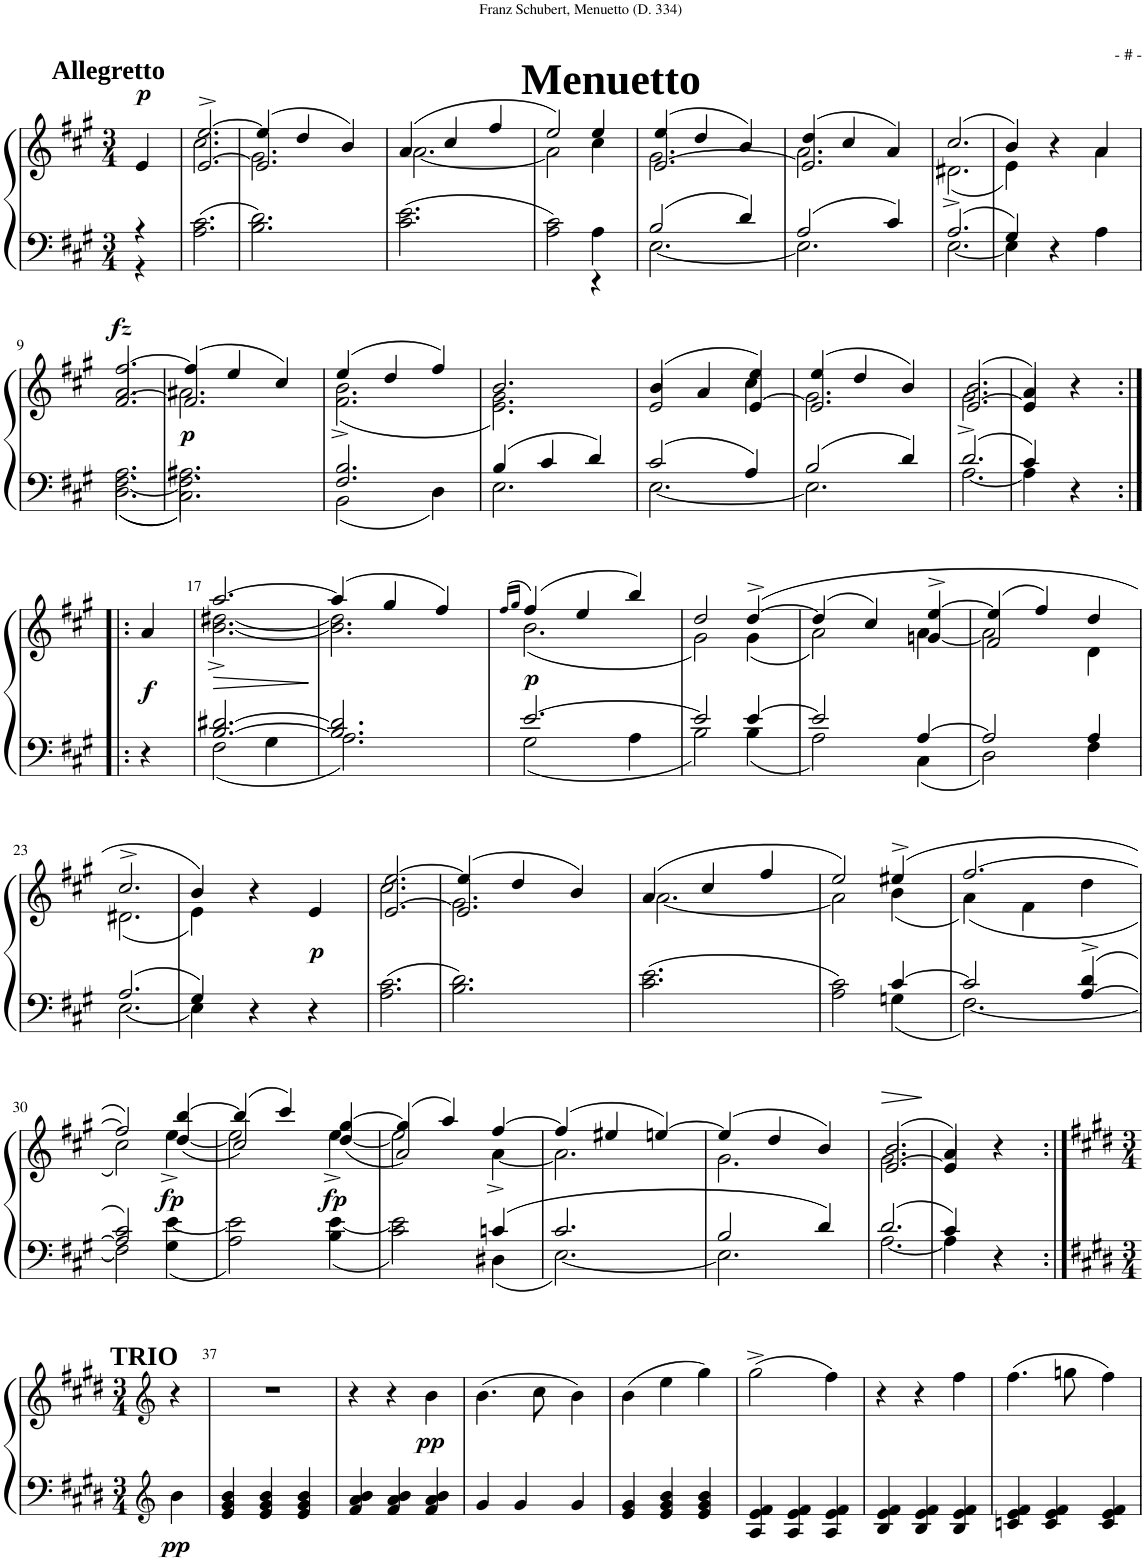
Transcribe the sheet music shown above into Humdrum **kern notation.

**kern	**kern	**dynam
*part1	*part1	*part1
*staff2	*staff1	*staff1/2
*I"unbenannt2	*	*
*clefF4	*clefG2	*
*k[f#c#g#]	*k[f#c#g#]	*
*M3/4	*M3/4	*
=	=	=
*^	*^	*
!	!	!LO:TX:a:B:t=Menuetto	!	!
!	!	!LO:TX:a:B:t=Allegretto	!	!
!	!	!	!	!LO:DY:a
4r	4r	4ryy	4e/	p
*v	*v	*	*	*
=1	=1	=1	=1
*	*	*^	*
2.A\ 2.c#\	[2.ee^/	2.cc#\	[2.e/	.
=2	=2	=2	=2	=2
2.B\ 2.d\	(4ee/]	2.g#\	2.e/]	.
.	4dd/	.	.	.
.	4b/)	.	.	.
*	*	*v	*v	*
=3	=3	=3	=3
2.c#\ 2.e\	(4a/	[2.a\	.
.	4cc#/	.	.
.	4ff#/	.	.
=4	=4	=4	=4
*^	*	*	*
2A\ 2c#\	2ryy	2ee/)	2a\]	.
4A\	4r	4ee/	4cc#\	.
=5	=5	=5	=5	=5
*	*	*	*^	*
2B/	[2.E\	(4ee/	2.g#\	[2.e/	.
.	.	4dd/	.	.	.
4d/	.	4b/)	.	.	.
=6	=6	=6	=6	=6	=6
2A/	2.E\]	(4dd/	2.a\	2.e/]	.
.	.	4cc#/	.	.	.
4c#/	.	4a/)	.	.	.
*	*	*	*v	*v	*
=7	=7	=7	=7	=7
2.A/	[2.E\	(2.cc#/	(2.d#X^\	.
=8	=8	=8	=8	=8
4G#/	4E\]	4b/)	4e\)	.
4r	4ryy	4r	4ryy	.
4ryy	4A\	4a/	4a\	.
!!LO:LB:g=z
=9	=9	=9	=9	=9
*	*	*	*^	*
!LO:TX:a:B:t=.	!	!	!	!	!
!	!	!	!	!	!LO:DY:a
[2.F#\	2.D\ 2.A\	[2.ff#/	2.a/	[2.f#/	fz
=10	=10	=10	=10	=10	=10
!LO:TX:a:B:t=.	!	!	!	!	!
!	!	!	!	!	!LO:DY:b
2.F#\]	2.C#\ 2.A#X\	(4ff#/]	2.a#X\	2.f#/]	p
.	.	4ee/	.	.	.
.	.	4cc#/)	.	.	.
*	*	*	*v	*v	*
=11	=11	=11	=11	=11
2.F#/ 2.B/	2BB\	(4ee/	(2.f#\^ 2.b\^	.
.	.	4dd/	.	.
.	4D\	4ff#/)	.	.
=12	=12	=12	=12	=12
4B/	2.E\	2.b/	2.e\ 2.g#\)	.
4c#/	.	.	.	.
4d/	.	.	.	.
=13	=13	=13	=13	=13
*	*	*	*^	*
2c#/	[2.E\	(4b/	2ryy	2e/	.
.	.	4a/	.	.	.
4A/	.	4ee/)	4cc#\	[4e/	.
=14	=14	=14	=14	=14	=14
2B/	2.E\]	(4ee/	2.g#\	2.e/]	.
.	.	4dd/	.	.	.
4d/	.	4b/)	.	.	.
=15	=15	=15	=15	=15	=15
2.d/	[2.A\	(2.b/	2.g#^\	[2.e/	.
*	*	*	*v	*v	*
=16	=16	=16	=16	=16
4c#/	4A\]	4a/)	4e/]	.
4r	4ryy	4r	4ryy	.
!!LO:LB:g=z
=16X1:|!|:	=16X1:|!|:	=16X1:|!|:	=16X1:|!|:	=16X1:|!|:
!	!	!	!	!LO:DY:b
*v	*v	*	*	*
*	*v	*v	*
4r	4a/	f
=17	=17	=17
*^	*	*
!	!	!	!LO:HP:b
*	*	*^	*
[2.B/ [2.d#X/	2F#\	[2.aa/	[2.b\^ [2.dd#X\^	>
.	4G#\	.	.	.
*v	*v	*	*	*
*	*v	*v	*
.	.	]
=18	=18	=18
*^	*^	*
2.B/] 2.d#/]	2.A\	(4aa/]	2.b\] 2.dd#\]	.
.	.	4gg#/	.	.
.	.	4ff#/)	.	.
=19	=19	=19	=19	=19
.	.	(16qff#/LL	.	.
.	.	16qgg#/JJ	.	.
!	!	!	!	!LO:DY:b
[2.e/	2G#\	(4ff#/)	(2.b\	p
.	.	4ee/	.	.
.	4A\	4bb/)	.	.
=20	=20	=20	=20	=20
2e/]	2B\	2dd/	2g#\)	.
[4e/	4B\	([4dd^/	(4g#\	.
=21	=21	=21	=21	=21
*	*	*	*^	*
2e/]	2A\	(4dd/]	2a\)	2ryy	.
.	.	4cc#/)	.	.	.
[4A/	4C#\	[4ee^/	[4a\	4gn/	.
=22	=22	=22	=22	=22	=22
2A/]	2D\	(4ee/]	2a\]	2f#/	.
.	.	4ff#/)	.	.	.
4A/	4F#\	4dd/	4d\	4ryy	.
*	*	*	*v	*v	*
!!LO:LB:g=z
=23	=23	=23	=23	=23
2.A/	[2.E\	2.cc#^/	(2.d#X\	.
=24	=24	=24	=24	=24
4G#/	4E\]	4b/)	4e\)	.
4r	2ryy	4r	2ryy	.
!	!	!	!	!LO:DY:b
4r	.	4e/	.	p
*v	*v	*	*	*
=25	=25	=25	=25
*	*	*^	*
2.A\ 2.c#\	[2.ee/	2.cc#\	[2.e/	.
=26	=26	=26	=26	=26
2.B\ 2.d\	(4ee/]	2.g#\	2.e/]	.
.	4dd/	.	.	.
.	4b/)	.	.	.
*	*	*v	*v	*
=27	=27	=27	=27
2.c#\ 2.e\	(4a/	[2.a\	.
.	4cc#/	.	.
.	4ff#/	.	.
=28	=28	=28	=28
*^	*	*	*
2A\ 2c#\	2ryy	2ee/)	2a\]	.
[4c#/	4Gn\	(4ee#X^/	(4b\	.
=29	=29	=29	=29	=29
2c#/]	[2.F#\	[2.ff#/	(4a\)	.
.	.	.	4f#\	.
[4A/^ 4d/^	.	.	4dd\	.
!!LO:LB:g=z
=30	=30	=30	=30	=30
*	*	*	*^	*
2A/] 2c#/	2F#\]	2ff#/])	2cc#\)	2ryy	.
!	!	!	!	!	!LO:DY:b
[4e\	4G#\	[4bb/	[4ee^\	(4dd/	fp
=31	=31	=31	=31	=31	=31
2e\]	2A\	(4bb/]	2ee\]	2cc#/)	.
.	.	4ccc#/)	.	.	.
!	!	!	!	!	!LO:DY:b
[4e\	4B\	[4gg#/	[4ee^\	(4dd/	fp
=32	=32	=32	=32	=32	=32
2e\]	2c#\	(4gg#/]	2ee\]	2a/)	.
.	.	4aa/)	.	.	.
4cn/	4D#X\	[4ff#/	[4a^\	4ryy	.
*	*	*	*v	*v	*
=33	=33	=33	=33	=33
2.c#/	[2.E\	(4ff#/]	2.a\]	.
.	.	4ee#X/	.	.
.	.	[4een/)	.	.
=34	=34	=34	=34	=34
2B/	2.E\]	(4ee/]	2.g#\	.
.	.	4dd/	.	.
4d/	.	4b/)	.	.
*	*	*v	*v	*
=35	=35	=35	=35
!	!	!	!LO:HP:b
*	*	*^	*
*	*	*	*^	*
2.d/	[2.A\	(2.b/	2.g#\	[2.e/	>
*v	*v	*	*	*	*
*	*v	*v	*v	*
.	.	]
=36	=36	=36
*^	*^	*
4c#/	4A\]	4a/)	4e/]	.
4r	4ryy	4r	4ryy	.
*v	*v	*	*	*
*	*v	*v	*
!!LO:LB:g=z
=36X2:|!	=36X2:|!	=36X2:|!
*clefG2	*clefG2	*
*k[f#c#g#d#]	*k[f#c#g#d#]	*
*M3/4	*M3/4	*
*^	*^	*
!	!	!LO:TX:a:B:t=TRIO	!	!
!	!	!	!	!LO:DY:b=2
*v	*v	*	*	*
*	*v	*v	*
4b\	4r	pp
=37	=37	=37
4e/ 4g#/ 4b/	2.r	.
4e/ 4g#/ 4b/	.	.
4e/ 4g#/ 4b/	.	.
=38	=38	=38
4f#/ 4a/ 4b/	4r	.
4f#/ 4a/ 4b/	4r	.
!	!	!LO:DY:b
4f#/ 4a/ 4b/	4b\	pp
=39	=39	=39
4g#/	(4.b\	.
4g#/	.	.
.	8cc#\	.
4g#/	4b\)	.
=40	=40	=40
4e/ 4g#/	(4b\	.
4e/ 4g#/ 4b/	4ee\	.
4e/ 4g#/ 4b/	4gg#\)	.
=41	=41	=41
4A/ 4e/ 4f#/	(2gg#^\	.
4A/ 4e/ 4f#/	.	.
4A/ 4e/ 4f#/	4ff#\)	.
=42	=42	=42
4B/ 4e/ 4f#/	4r	.
4B/ 4e/ 4f#/	4r	.
4B/ 4e/ 4f#/	4ff#\	.
=43	=43	=43
4cn/ 4e/ 4f#/	(4.ff#\	.
4c/ 4e/ 4f#/	.	.
.	8ggn\	.
4c/ 4e/ 4f#/	4ff#\)	.
=	=	=
*-	*-	*-
